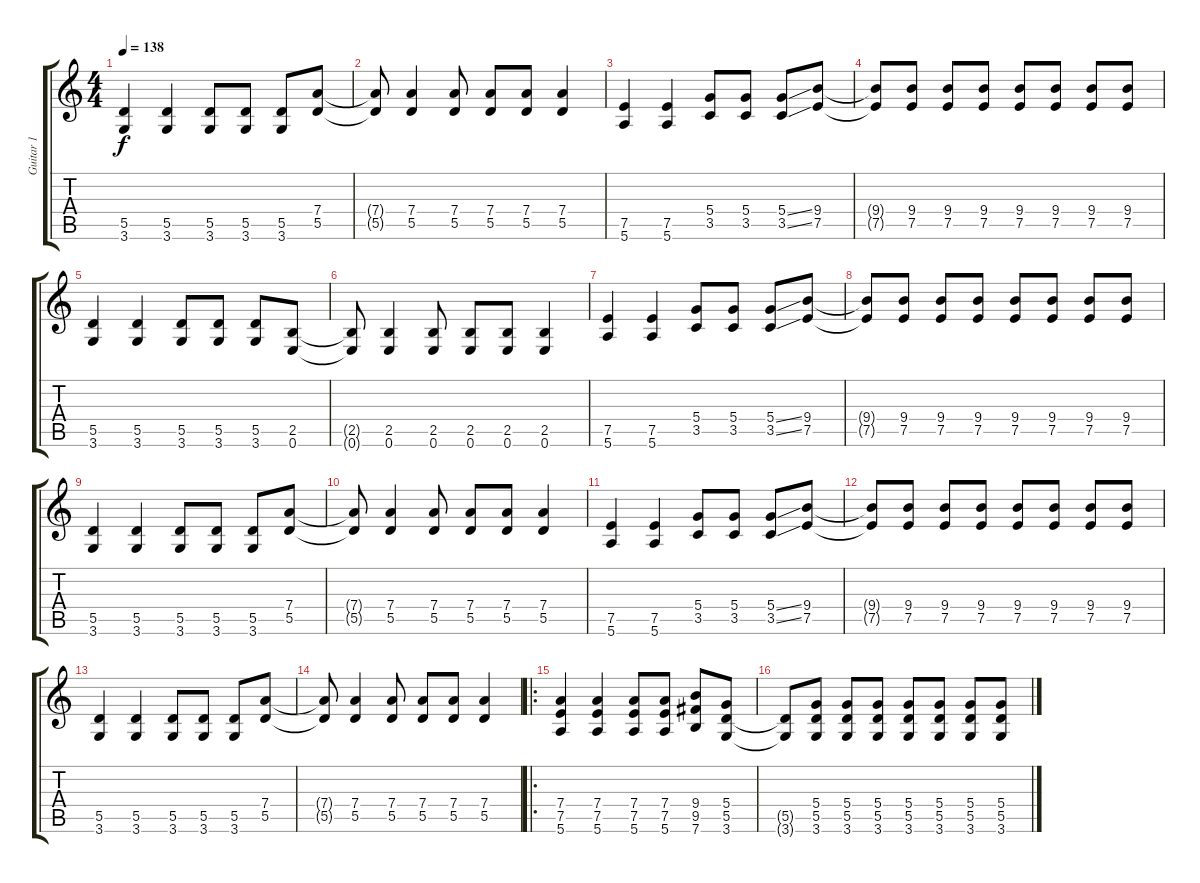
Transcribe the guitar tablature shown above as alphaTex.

\track ("Guitar 1" "Guitar 1") {instrument overdrivenguitar}
\staff {score tabs}
\tuning (E4 B3 G3 D3 A2 E2) {hide}
\ts (4 4)
\tempo 138
\clef g2
\ks c
(5.5 3.6).4{dy f} (5.5 3.6).4 (5.5 3.6).8 (5.5 3.6).8 (5.5 3.6).8 (7.4 5.5).8 |
(7.4{t} 5.5{t}).8 (7.4 5.5).4 (7.4 5.5).8 (7.4 5.5).8 (7.4 5.5).8 (7.4 5.5).4 |
(7.5 5.6).4 (7.5 5.6).4 (5.4 3.5).8 (5.4 3.5).8 (5.4{ss} 3.5{ss}).8 (9.4 7.5).8 |
(9.4{t} 7.5{t}).8 (9.4 7.5).8 (9.4 7.5).8 (9.4 7.5).8 (9.4 7.5).8 (9.4 7.5).8 (9.4 7.5).8 (9.4 7.5).8 |
(5.5 3.6).4 (5.5 3.6).4 (5.5 3.6).8 (5.5 3.6).8 (5.5 3.6).8 (2.5 0.6).8 |
(2.5{t} 0.6{t}).8 (2.5 0.6).4 (2.5 0.6).8 (2.5 0.6).8 (2.5 0.6).8 (2.5 0.6).4 |
(7.5 5.6).4 (7.5 5.6).4 (5.4 3.5).8 (5.4 3.5).8 (5.4{ss} 3.5{ss}).8 (9.4 7.5).8 |
(9.4{t} 7.5{t}).8 (9.4 7.5).8 (9.4 7.5).8 (9.4 7.5).8 (9.4 7.5).8 (9.4 7.5).8 (9.4 7.5).8 (9.4 7.5).8 |
(5.5 3.6).4 (5.5 3.6).4 (5.5 3.6).8 (5.5 3.6).8 (5.5 3.6).8 (7.4 5.5).8 |
(7.4{t} 5.5{t}).8 (7.4 5.5).4 (7.4 5.5).8 (7.4 5.5).8 (7.4 5.5).8 (7.4 5.5).4 |
(7.5 5.6).4 (7.5 5.6).4 (5.4 3.5).8 (5.4 3.5).8 (5.4{ss} 3.5{ss}).8 (9.4 7.5).8 |
(9.4{t} 7.5{t}).8 (9.4 7.5).8 (9.4 7.5).8 (9.4 7.5).8 (9.4 7.5).8 (9.4 7.5).8 (9.4 7.5).8 (9.4 7.5).8 |
(5.5 3.6).4 (5.5 3.6).4 (5.5 3.6).8 (5.5 3.6).8 (5.5 3.6).8 (7.4 5.5).8 |
(7.4{t} 5.5{t}).8 (7.4 5.5).4 (7.4 5.5).8 (7.4 5.5).8 (7.4 5.5).8 (7.4 5.5).4 |
\ro
(7.4 7.5 5.6).4 (7.4 7.5 5.6).4 (7.4 7.5 5.6).8 (7.4 7.5 5.6).8 (9.4 9.5 7.6).8 (5.4 5.5 3.6).8 |
(5.5{t} 3.6{t}).8 (5.4 5.5 3.6).8 (5.4 5.5 3.6).8 (5.4 5.5 3.6).8 (5.4 5.5 3.6).8 (5.4 5.5 3.6).8 (5.4 5.5 3.6).8 (5.4 5.5 3.6).8
